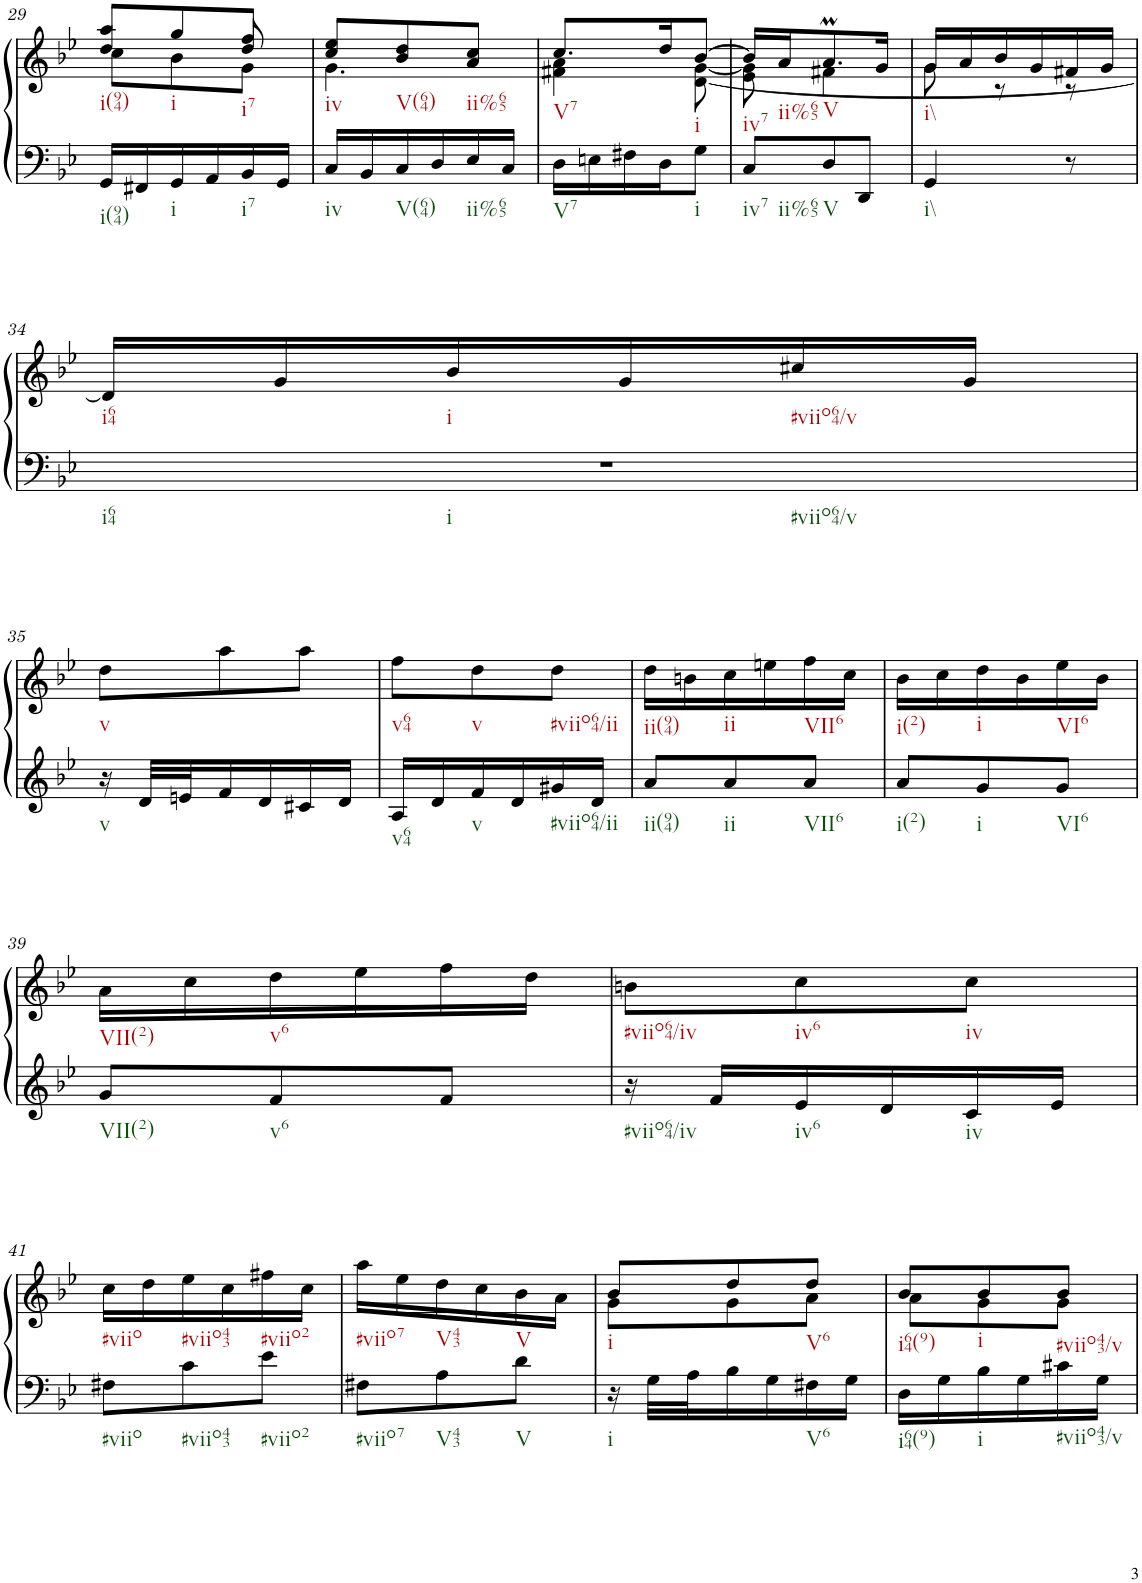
**kern	**kern
*part1	*part1
*staff2	*staff1
*I"unbenannt1	*
!!LO:PB:g=z
*clefF4	*clefG2
*k[b-e-]	*k[b-e-]
*M3/8	*M3/8
=29	=29
*	*^
*	*	*^
16GG/LL	8aa/L	8cc\L	4dd/
16FF#X/	.	.	.
16GG/	8gg/	8b-\	.
16AA/	.	.	.
16BB-/	8ff/J	8g\J	8dd/
16GG/JJ	.	.	.
*	*	*v	*v
=30	=30	=30
16C/LL	8cc/ 8ee-/L	4.g\
16BB-/	.	.
16C/	8b-/ 8dd/	.
16D/	.	.
16E-/	8a/ 8cc/J	.
16C/JJ	.	.
=31	=31	=31
16D\LL	8.cc/L	4f#X\ 4a\
16En\	.	.
16F#X\	.	.
16D\J	16dd/K	.
8G\J	[8b-/J	[8d\ [8g\
=32	=32	=32
8C/L	16b-/LL]	8e-\ 8g\]
.	16a/J	.
8D/	8.am/	4f#X\
8DD/J	.	.
.	16g/Jk	.
=33	=33	=33
4GG/	16g/LL	8g\
.	16a/	.
.	16b-/	8r
.	16g/	.
8r	16f#X/	8r
.	16g/JJ	.
*	*v	*v
!!LO:LB:g=z
=34	=34
4.r	16d/LL]
.	16g/
.	16b-/
.	16g/
.	16cc#X/
.	16g/JJ
!!LO:LB:g=z
=35	=35
16r	8dd\L
32d/LLL	.
32en/J	.
16f/	8aa\
16d/	.
16c#X/	8aa\J
16d/JJ	.
=36	=36
16A/LL	8ff\L
16d/	.
16f/	8dd\
16d/	.
16g#X/	8dd\J
16d/JJ	.
=37	=37
8a/L	16dd\LL
.	16bn\
8a/	16cc\
.	16een\
8a/J	16ff\
.	16cc\JJ
=38	=38
8a/L	16b-\LL
.	16cc\
8g/	16dd\
.	16b-\
8g/J	16ee-\
.	16b-\JJ
!!LO:LB:g=z
=39	=39
8g/L	16a\LL
.	16cc\
8f/	16dd\
.	16ee-\
8f/J	16ff\
.	16dd\JJ
=40	=40
16r	8bn\L
16f/LL	.
16e-/	8cc\
16d/	.
16c/	8cc\J
16e-/JJ	.
!!LO:LB:g=z
=41	=41
8F#X\L	16cc\LL
.	16dd\
8c\	16ee-\
.	16cc\
8e-\J	16ff#X\
.	16cc\JJ
=42	=42
8F#X\L	16aa\LL
.	16ee-\
8A\	16dd\
.	16cc\
8d\J	16b-\
.	16a\JJ
=43	=43
*	*^
16r	8b-/L	8g\L
32G\LLL	.	.
32A\J	.	.
16B-\	8dd/	8g\
16G\	.	.
16F#X\	8dd/J	8a\J
16G\JJ	.	.
=44	=44	=44
16D\LL	8b-/L	8a\L
16G\	.	.
16B-\	8b-/	8g\
16G\	.	.
16c#X\	8b-/J	8g\J
16G\JJ	.	.
*	*v	*v
=	=
*-	*-
